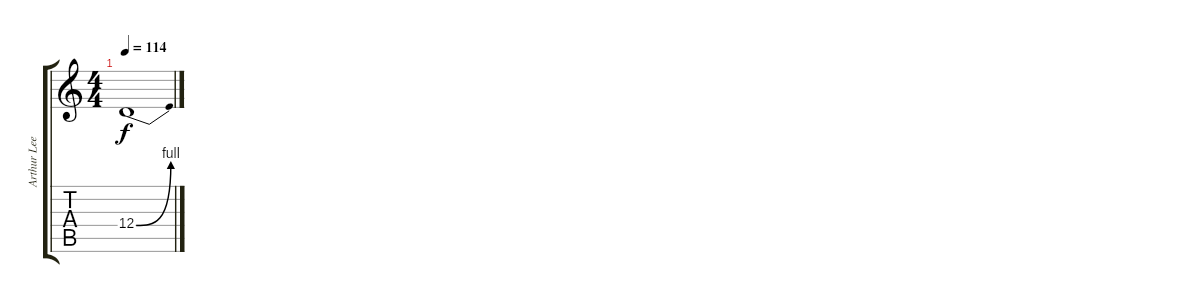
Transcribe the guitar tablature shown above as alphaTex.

\track ("Arthur Lee" "Arthur Lee") {instrument harmonica}
\staff {score tabs}
\tuning (E4 B3 G3 D3 A2 E2) {hide}
\ts (4 4)
\tempo 114
\clef g2
\ks c
12.4{be (bend 0 0 60 4)}.1{dy f}
